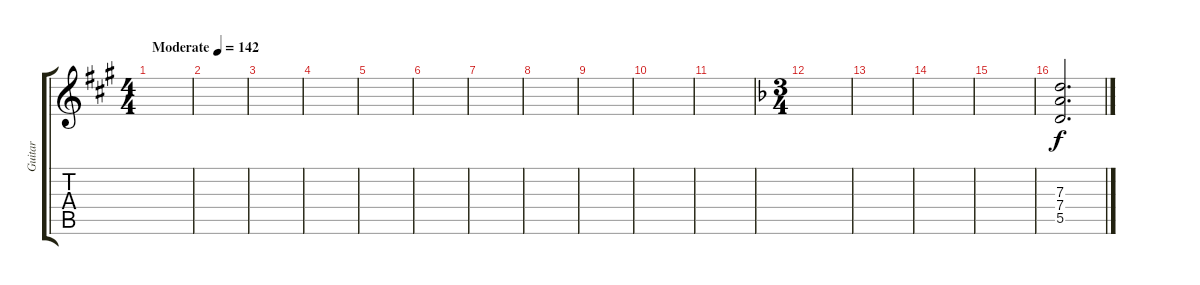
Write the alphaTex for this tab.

\track ("Guitar" "Guitar") {instrument distortionguitar}
\staff {score tabs}
\tuning (E4 B3 G3 D3 A2 E2) {hide}
\ts (4 4)
\tempo (142 "Moderate")
\clef g2
\ks f#minor
|
|
|
|
|
|
|
|
|
|
|
\ts (3 4)
\ks dminor
|
|
|
|
(7.3 7.4 5.5).2{d}
